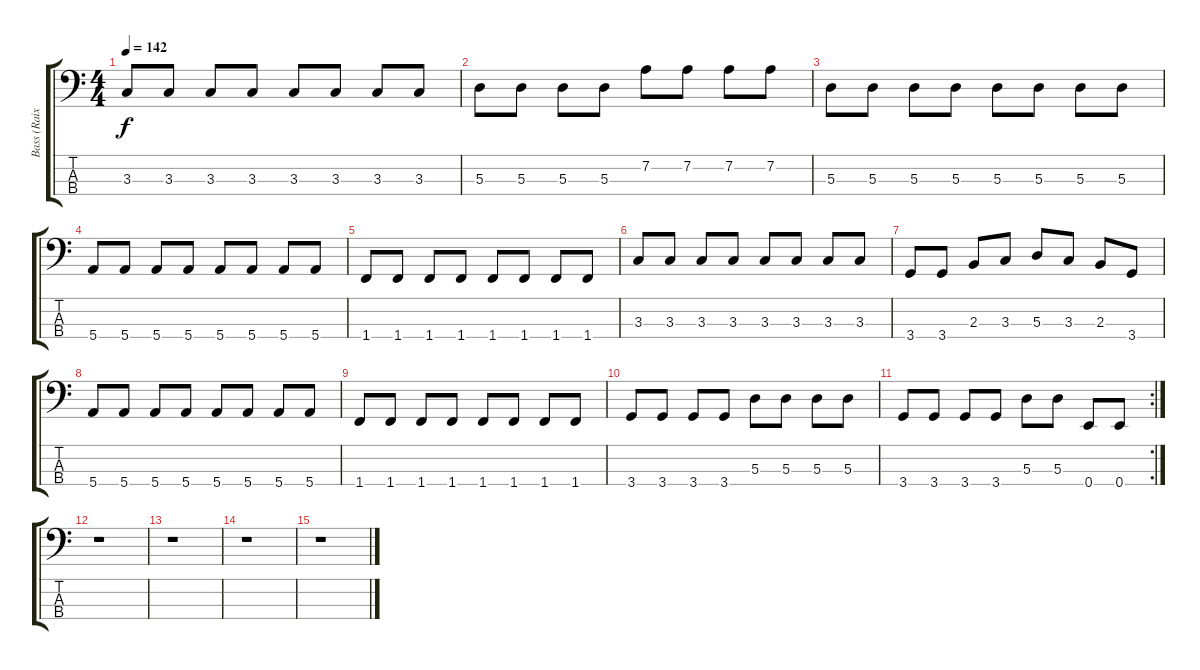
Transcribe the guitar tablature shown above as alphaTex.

\track ("Bass (Raixx)" "Bass (Raix") {instrument electricbassfinger}
\staff {score tabs}
\tuning (G2 D2 A1 E1) {hide}
\ts (4 4)
\tempo 142
\clef f4
\ks c
3.3.8{dy f} 3.3.8 3.3.8 3.3.8 3.3.8 3.3.8 3.3.8 3.3.8 |
5.3.8 5.3.8 5.3.8 5.3.8 7.2.8 7.2.8 7.2.8 7.2.8 |
5.3.8 5.3.8 5.3.8 5.3.8 5.3.8 5.3.8 5.3.8 5.3.8 |
5.4.8 5.4.8 5.4.8 5.4.8 5.4.8 5.4.8 5.4.8 5.4.8 |
1.4.8 1.4.8 1.4.8 1.4.8 1.4.8 1.4.8 1.4.8 1.4.8 |
3.3.8 3.3.8 3.3.8 3.3.8 3.3.8 3.3.8 3.3.8 3.3.8 |
3.4.8 3.4.8 2.3.8 3.3.8 5.3.8 3.3.8 2.3.8 3.4.8 |
5.4.8 5.4.8 5.4.8 5.4.8 5.4.8 5.4.8 5.4.8 5.4.8 |
1.4.8 1.4.8 1.4.8 1.4.8 1.4.8 1.4.8 1.4.8 1.4.8 |
3.4.8 3.4.8 3.4.8 3.4.8 5.3.8 5.3.8 5.3.8 5.3.8 |
\rc 2
3.4.8 3.4.8 3.4.8 3.4.8 5.3.8 5.3.8 0.4.8 0.4.8 |
r.1 |
r.1 |
r.1 |
r.1
